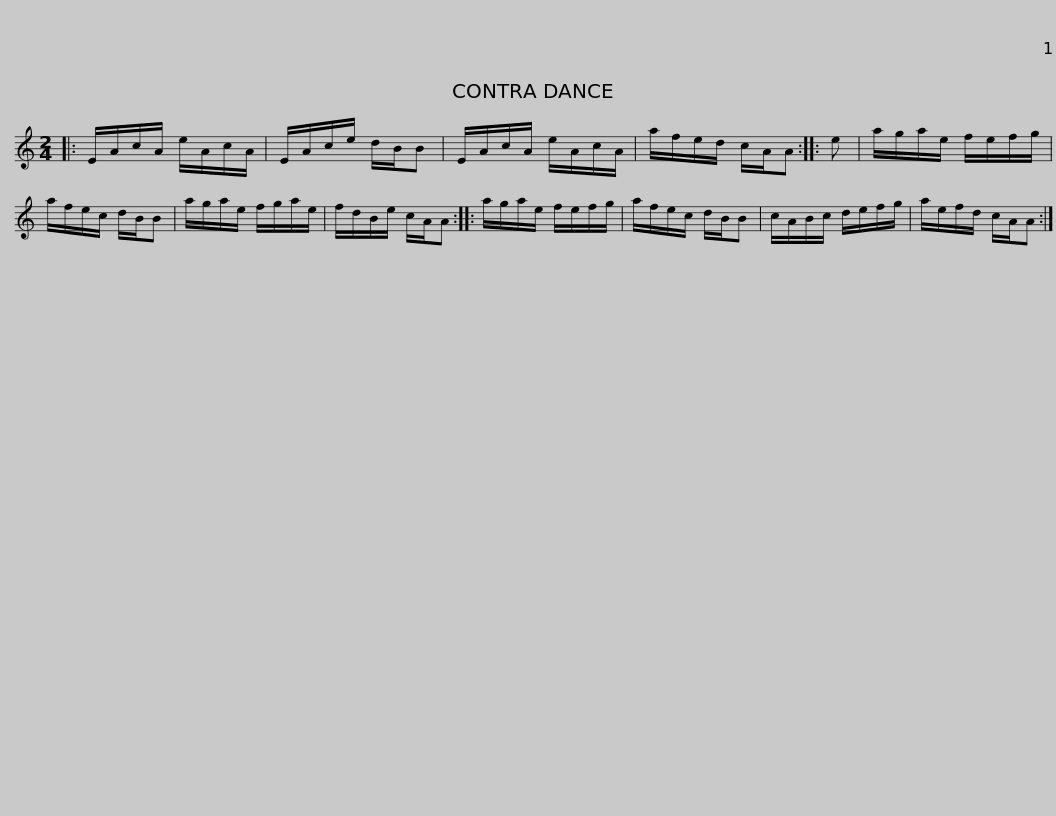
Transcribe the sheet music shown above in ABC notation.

X:1
L:1/8
M:2/4
I:linebreak $
K:C
V:1 treble
V:1
|: E/A/c/A/ e/A/c/A/ | E/A/c/e/ d/B/B | E/A/c/A/ e/A/c/A/ | a/f/e/d/ c/A/A :: e | %5
 a/g/a/e/ f/e/f/g/ |$ a/f/e/c/ d/B/B | a/g/a/e/ f/g/a/e/ | f/d/B/e/ c/A/A :: a/g/a/e/ f/e/f/g/ | %10
 a/f/e/c/ d/B/B | c/A/B/c/ d/e/f/g/ |$ a/e/f/d/ c/A/A :| %13
